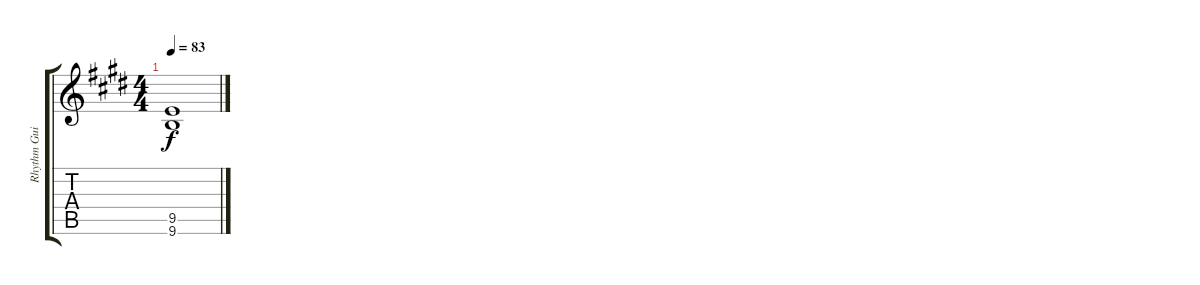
\track ("Rhythm Guitar I" "Rhythm Gui") {instrument electricguitarmuted}
\staff {score tabs}
\tuning (D4 B3 G3 D3 G2 D2) {hide}
\ts (4 4)
\tempo 83
\clef g2
\ks e
(9.5{t} 9.6{t}).1{dy f}
